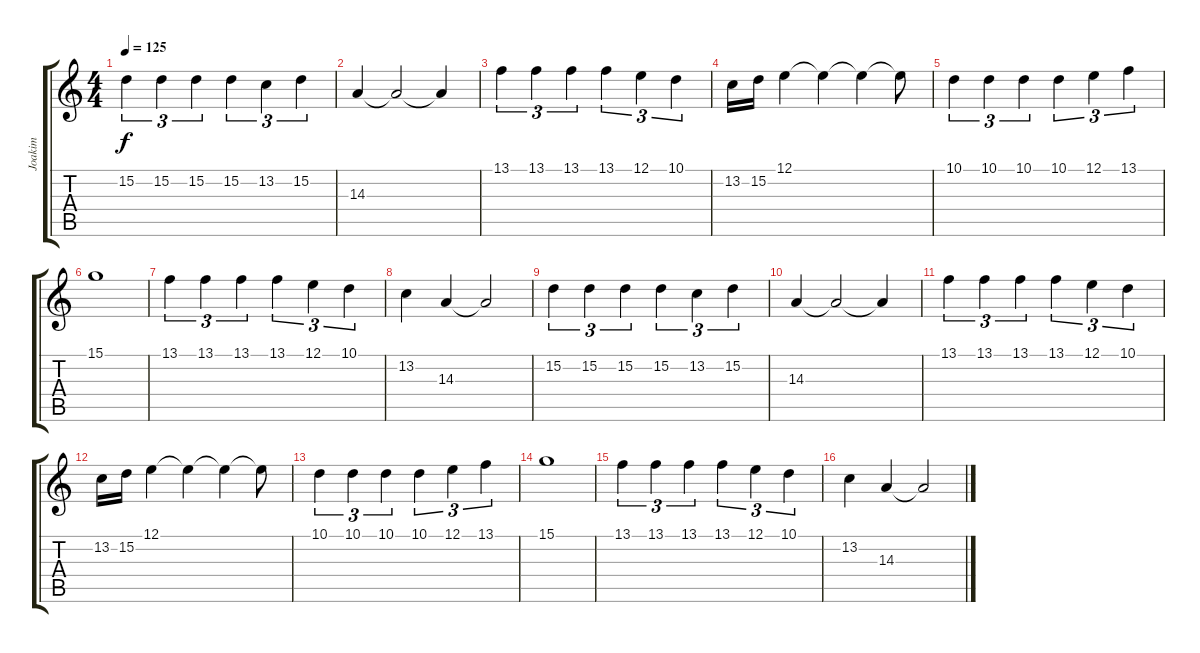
\track ("Joakim" "Joakim") {instrument clarinet}
\staff {score tabs}
\tuning (E4 B3 G3 D3 A2 E2) {hide}
\ts (4 4)
\tempo 125
\clef g2
\ks c
15.2.4{tu (3 2) dy f} 15.2.4{tu (3 2)} 15.2.4{tu (3 2)} 15.2.4{tu (3 2)} 13.2.4{tu (3 2)} 15.2.4{tu (3 2)} |
14.3.4 14.3{t}.2 14.3{t}.4 |
13.1.4{tu (3 2)} 13.1.4{tu (3 2)} 13.1.4{tu (3 2)} 13.1.4{tu (3 2)} 12.1.4{tu (3 2)} 10.1.4{tu (3 2)} |
13.2.16 15.2.16 12.1.4 12.1{t}.4 12.1{t}.4 12.1{t}.8 |
10.1.4{tu (3 2)} 10.1.4{tu (3 2)} 10.1.4{tu (3 2)} 10.1.4{tu (3 2)} 12.1.4{tu (3 2)} 13.1.4{tu (3 2)} |
15.1.1 |
13.1.4{tu (3 2)} 13.1.4{tu (3 2)} 13.1.4{tu (3 2)} 13.1.4{tu (3 2)} 12.1.4{tu (3 2)} 10.1.4{tu (3 2)} |
13.2.4 14.3.4 14.3{t}.2 |
15.2.4{tu (3 2)} 15.2.4{tu (3 2)} 15.2.4{tu (3 2)} 15.2.4{tu (3 2)} 13.2.4{tu (3 2)} 15.2.4{tu (3 2)} |
14.3.4 14.3{t}.2 14.3{t}.4 |
13.1.4{tu (3 2)} 13.1.4{tu (3 2)} 13.1.4{tu (3 2)} 13.1.4{tu (3 2)} 12.1.4{tu (3 2)} 10.1.4{tu (3 2)} |
13.2.16 15.2.16 12.1.4 12.1{t}.4 12.1{t}.4 12.1{t}.8 |
10.1.4{tu (3 2)} 10.1.4{tu (3 2)} 10.1.4{tu (3 2)} 10.1.4{tu (3 2)} 12.1.4{tu (3 2)} 13.1.4{tu (3 2)} |
15.1.1 |
13.1.4{tu (3 2) volume 10} 13.1.4{tu (3 2)} 13.1.4{tu (3 2)} 13.1.4{tu (3 2)} 12.1.4{tu (3 2)} 10.1.4{tu (3 2)} |
13.2.4 14.3.4 14.3{t}.2
